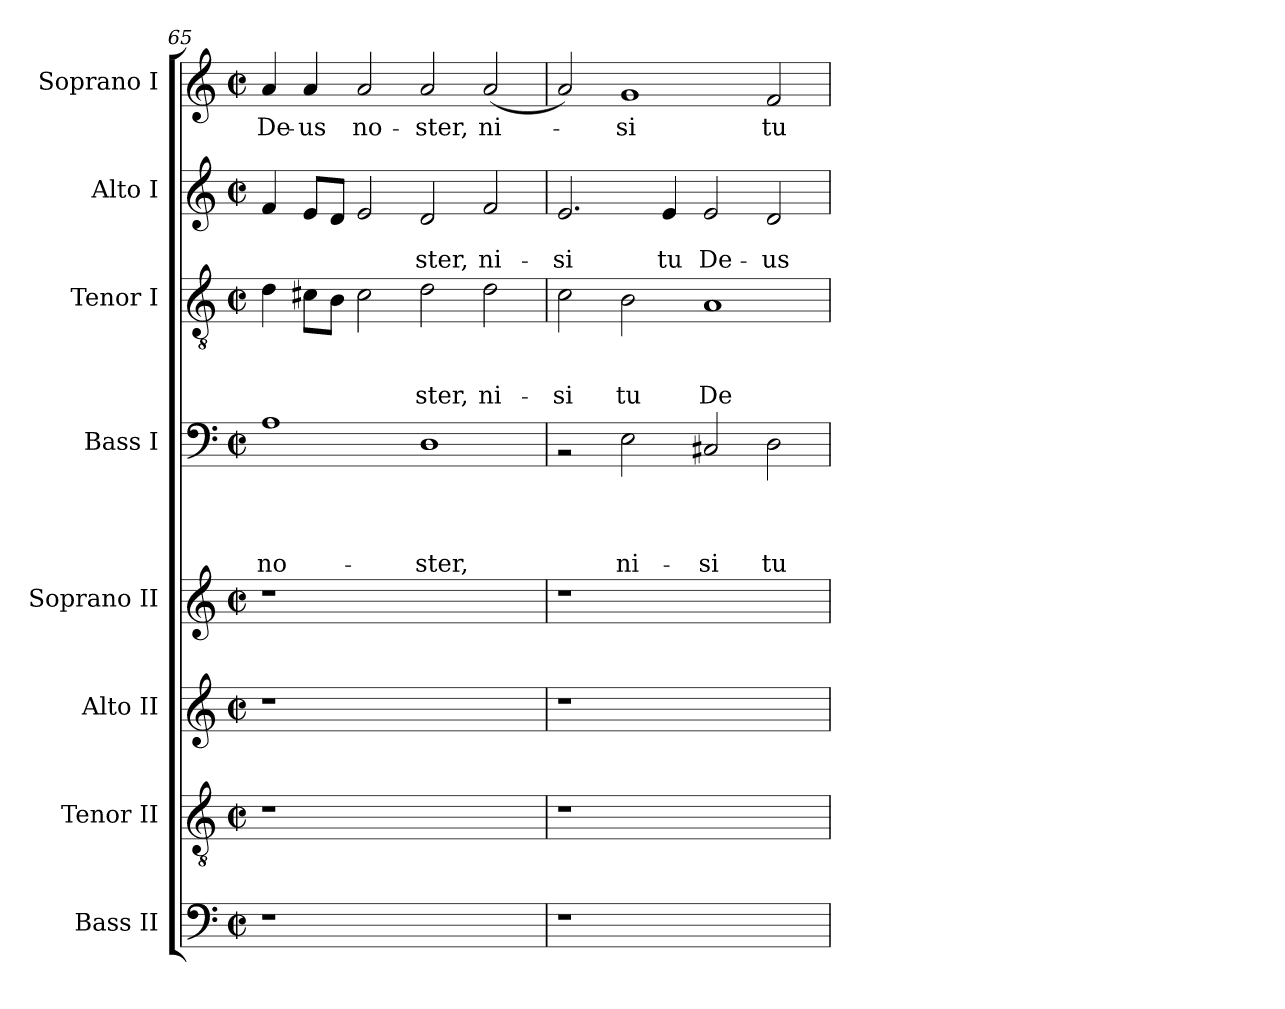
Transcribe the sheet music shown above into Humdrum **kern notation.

**kern	**kern	**kern	**kern	**kern	**text	**text	**text	**text	**kern	**text	**text	**text	**kern	**text	**text	**kern	**text
*part8	*part7	*part6	*part5	*part4	*part4	*part4	*part4	*part4	*part3	*part3	*part3	*part3	*part2	*part2	*part2	*part1	*part1
*staff8	*staff7	*staff6	*staff5	*staff4	*staff4	*staff4	*staff4	*staff4	*staff3	*staff3	*staff3	*staff3	*staff2	*staff2	*staff2	*staff1	*staff1
*I"Bass II	*I"Tenor II	*I"Alto II	*I"Soprano II	*I"Bass I	*	*	*	*	*I"Tenor I	*	*	*	*I"Alto I	*	*	*I"Soprano I	*
*clefF4	*clefGv2	*clefG2	*clefG2	*clefF4	*	*	*	*	*clefGv2	*	*	*	*clefG2	*	*	*clefG2	*
*k[]	*k[]	*k[]	*k[]	*k[]	*	*	*	*	*k[]	*	*	*	*k[]	*	*	*k[]	*
*C:	*C:	*C:	*C:	*C:	*	*	*	*	*C:	*	*	*	*C:	*	*	*C:	*
*M2/2	*M2/2	*M2/2	*M2/2	*M2/2	*	*	*	*	*M2/2	*	*	*	*M2/2	*	*	*M2/2	*
*met(c|)	*met(c|)	*met(c|)	*met(c|)	*met(c|)	*	*	*	*	*met(c|)	*	*	*	*met(c|)	*	*	*met(c|)	*
=65	=65	=65	=65	=65	=65	=65	=65	=65	=65	=65	=65	=65	=65	=65	=65	=65	=65
!	!	!	!	!	!	!	!	!LO:LY:b	!	!	!	!	!	!	!	!	!LO:LY:b
1r	1r	1r	1r	1A	.	.	.	no-	4d\	.	.	.	4f/	.	.	4a/	De-
!	!	!	!	!	!	!	!	!	!	!	!	!	!	!	!	!	!LO:LY:b
.	.	.	.	.	.	.	.	.	8c#X\L	.	.	.	8e/L	.	.	4a/	-us
.	.	.	.	.	.	.	.	.	8B\J	.	.	.	8d/J	.	.	.	.
!	!	!	!	!	!	!	!	!	!	!	!	!	!	!	!	!	!LO:LY:b
.	.	.	.	.	.	.	.	.	2c#\	.	.	.	2e/	.	.	2a/	no-
!	!	!	!	!	!	!	!	!LO:LY:b	!	!	!	!LO:LY:b	!	!	!LO:LY:b	!	!LO:LY:b
1ryy	1ryy	1ryy	1ryy	1D	.	.	.	-ster,	2d\	.	.	-ster,	2d/	.	-ster,	2a/	-ster,
!	!	!	!	!	!	!	!	!	!	!	!	!LO:LY:b	!	!	!LO:LY:b	!	!LO:LY:b
.	.	.	.	.	.	.	.	.	2d\	.	.	ni-	2f/	.	ni-	(<2a/	ni-
=66	=66	=66	=66	=66	=66	=66	=66	=66	=66	=66	=66	=66	=66	=66	=66	=66	=66
!	!	!	!	!	!	!	!	!	!	!	!	!LO:LY:b	!	!	!LO:LY:b	!	!
1r	1r	1r	1r	2rBB	.	.	.	.	2c\	.	.	-si	2.e/	.	-si	2a/)	.
!	!	!	!	!	!	!	!	!LO:LY:b	!	!	!	!LO:LY:b	!	!	!	!	!LO:LY:b
.	.	.	.	2E\	.	.	.	ni-	2B\	.	.	tu	.	.	.	1g	-si
!	!	!	!	!	!	!	!	!	!	!	!	!	!	!	!LO:LY:b	!	!
.	.	.	.	.	.	.	.	.	.	.	.	.	4e/	.	tu	.	.
!	!	!	!	!	!	!	!	!LO:LY:b	!	!	!	!LO:LY:b	!	!	!LO:LY:b	!	!
1ryy	1ryy	1ryy	1ryy	2C#X/	.	.	.	-si	1A	.	.	De-	2e/	.	De-	.	.
!	!	!	!	!	!	!	!	!LO:LY:b	!	!	!	!	!	!	!LO:LY:b	!	!LO:LY:b
.	.	.	.	2D\	.	.	.	tu	.	.	.	.	2d/	.	-us	2f/	tu
=	=	=	=	=	=	=	=	=	=	=	=	=	=	=	=	=	=
*-	*-	*-	*-	*-	*-	*-	*-	*-	*-	*-	*-	*-	*-	*-	*-	*-	*-
